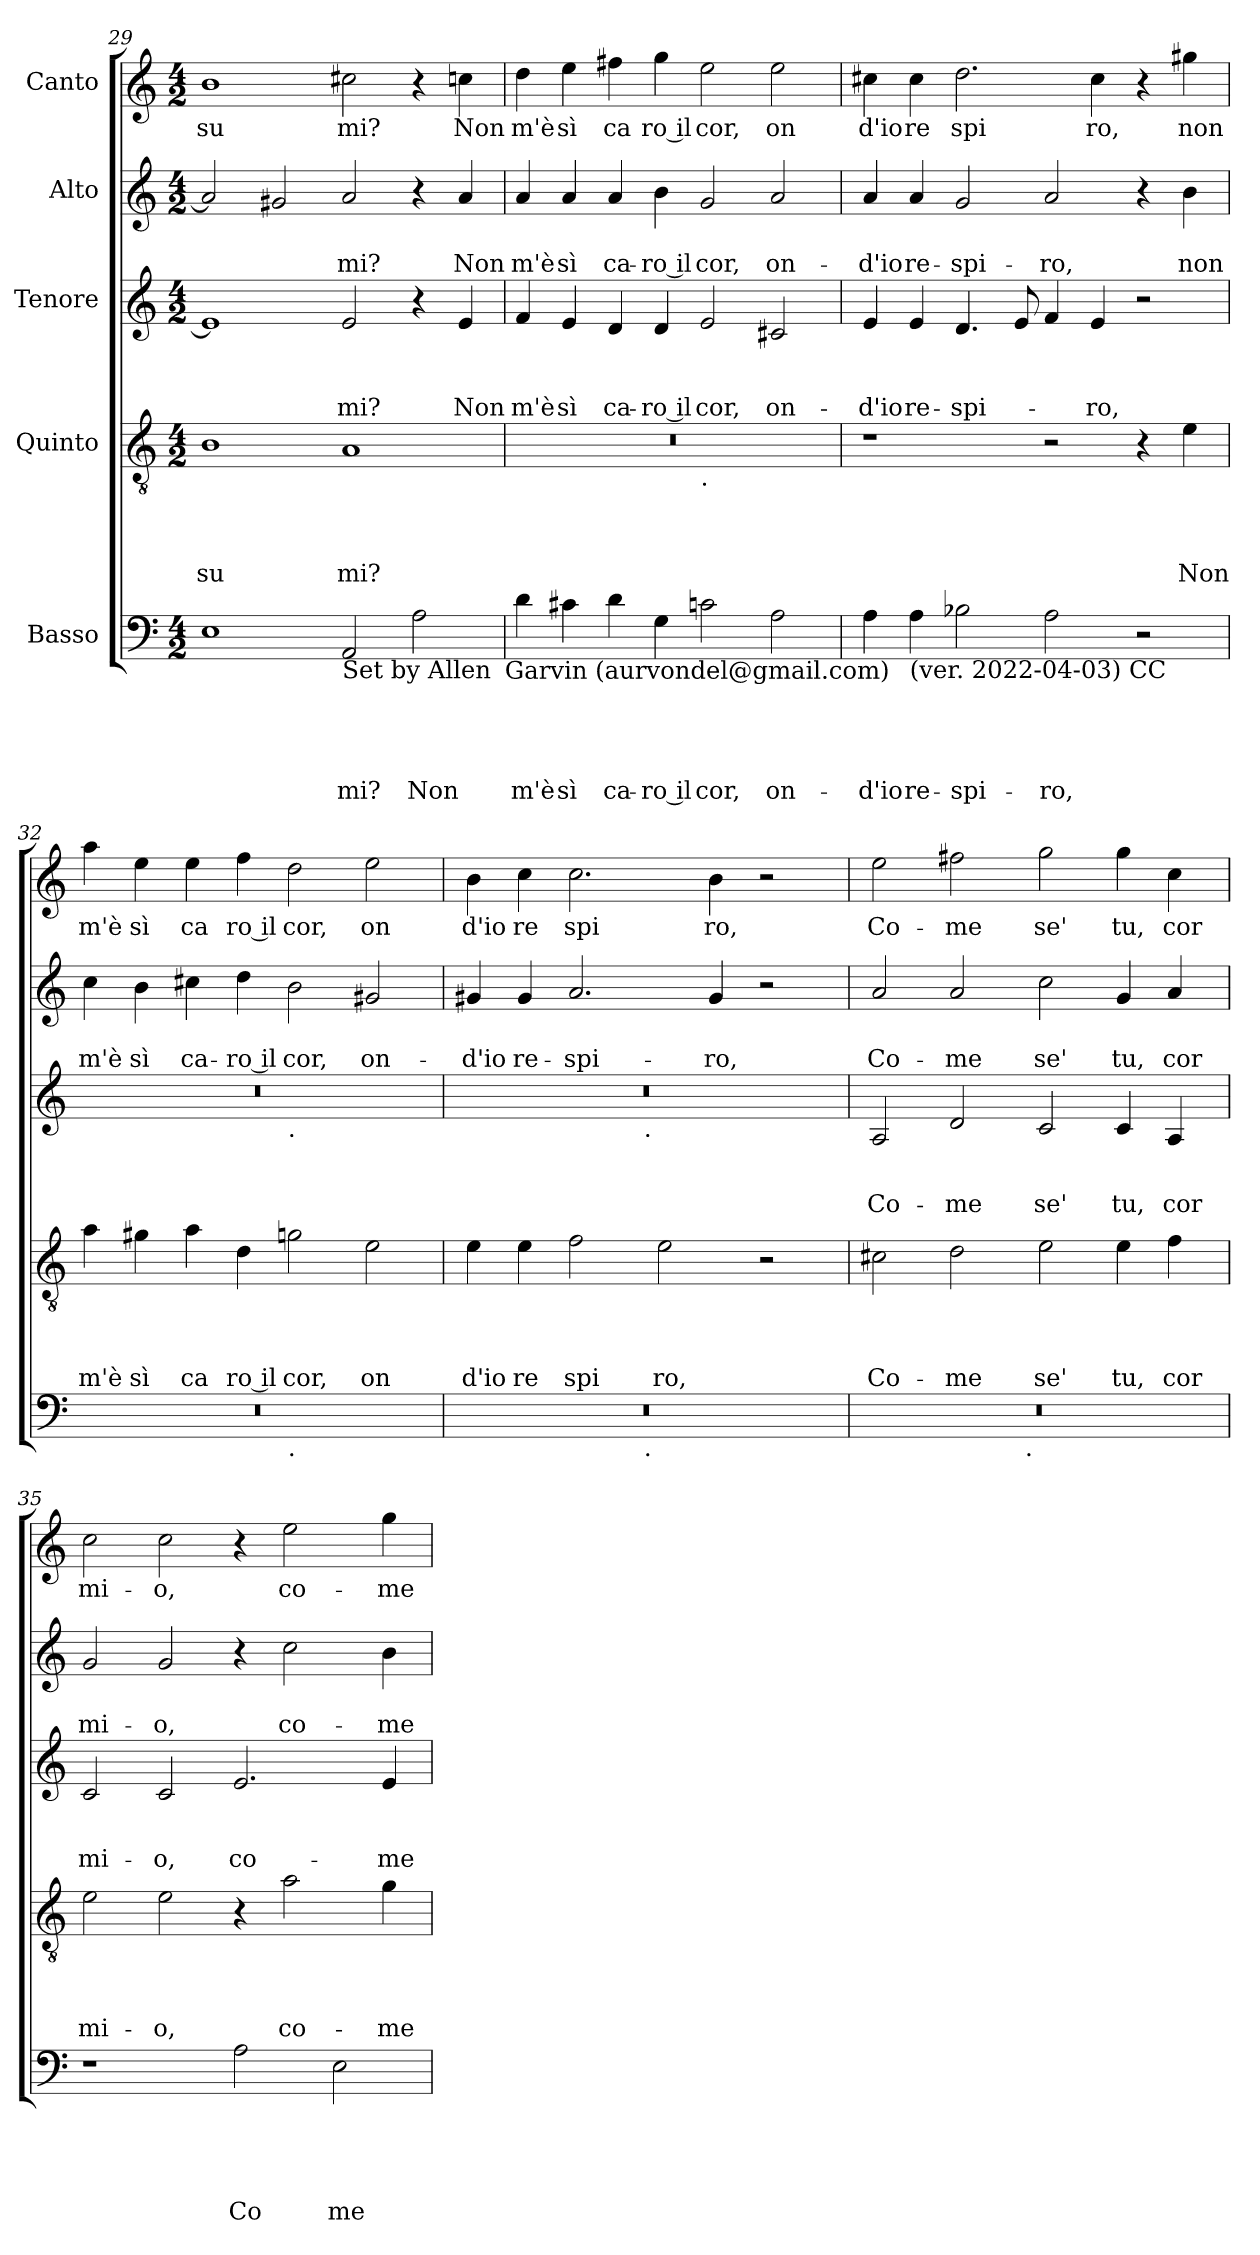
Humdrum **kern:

**kern	**text	**text	**text	**text	**text	**kern	**text	**text	**text	**text	**kern	**text	**text	**text	**kern	**text	**text	**kern	**text
*part5	*part5	*part5	*part5	*part5	*part5	*part4	*part4	*part4	*part4	*part4	*part3	*part3	*part3	*part3	*part2	*part2	*part2	*part1	*part1
*staff5	*staff5	*staff5	*staff5	*staff5	*staff5	*staff4	*staff4	*staff4	*staff4	*staff4	*staff3	*staff3	*staff3	*staff3	*staff2	*staff2	*staff2	*staff1	*staff1
*I"Basso	*	*	*	*	*	*I"Quinto	*	*	*	*	*I"Tenore	*	*	*	*I"Alto	*	*	*I"Canto	*
*clefF4	*	*	*	*	*	*clefGv2	*	*	*	*	*clefG2	*	*	*	*clefG2	*	*	*clefG2	*
*k[]	*	*	*	*	*	*k[]	*	*	*	*	*k[]	*	*	*	*k[]	*	*	*k[]	*
*C:	*	*	*	*	*	*C:	*	*	*	*	*C:	*	*	*	*C:	*	*	*C:	*
*M4/2	*	*	*	*	*	*M4/2	*	*	*	*	*M4/2	*	*	*	*M4/2	*	*	*M4/2	*
=29	=29	=29	=29	=29	=29	=29	=29	=29	=29	=29	=29	=29	=29	=29	=29	=29	=29	=29	=29
!	!	!	!	!	!	!	!	!	!	!LO:LY:b	!	!	!	!	!	!	!	!	!LO:LY:b
1E	.	.	.	.	.	1B	.	.	.	su	1e]	.	.	.	2a/]	.	.	1b	su
.	.	.	.	.	.	.	.	.	.	.	.	.	.	.	2g#X/	.	.	.	.
!LO:TX:b:t=Set by Allen	!	!	!	!	!	!	!	!	!	!	!	!	!	!	!	!	!	!	!
!	!	!	!	!	!LO:LY:b	!	!	!	!	!LO:LY:b	!	!	!	!LO:LY:b	!	!	!LO:LY:b	!	!LO:LY:b
2AA/	.	.	.	.	mi?	1A	.	.	.	mi?	2e/	.	.	-mi?	2a/	.	-mi?	2cc#X\	mi?
!	!	!	!	!	!LO:LY:b	!	!	!	!	!	!	!	!	!	!	!	!	!	!
2A\	.	.	.	.	Non	.	.	.	.	.	4r	.	.	.	4r	.	.	4r	.
!	!	!	!	!	!	!	!	!	!	!	!	!	!	!LO:LY:b	!	!	!LO:LY:b	!	!LO:LY:b
.	.	.	.	.	.	.	.	.	.	.	4e/	.	.	Non	4a/	.	Non	4ccn\	Non
!LO:TX:b:t=Garvin (aurvondel@gmail.com)	!	!	!	!	!	!	!	!	!	!	!	!	!	!	!	!	!	!	!
=30	=30	=30	=30	=30	=30	=30	=30	=30	=30	=30	=30	=30	=30	=30	=30	=30	=30	=30	=30
!	!	!	!	!	!LO:LY:b	!	!	!	!	!	!	!	!	!LO:LY:b	!	!	!LO:LY:b	!	!LO:LY:b
*	*	*	*	*	*	*^	*	*	*	*	*	*	*	*	*	*	*	*	*
4d\	.	.	.	.	m'è	0r	1ryy	.	.	.	.	4f/	.	.	m'è	4a/	.	m'è	4dd\	m'è
!	!	!	!	!	!LO:LY:b	!	!	!	!	!	!	!	!	!	!LO:LY:b	!	!	!LO:LY:b	!	!LO:LY:b
4c#X\	.	.	.	.	sì	.	.	.	.	.	.	4e/	.	.	sì	4a/	.	sì	4ee\	sì
!	!	!	!	!	!LO:LY:b	!	!	!	!	!	!	!	!	!	!LO:LY:b	!	!	!LO:LY:b	!	!LO:LY:b
4d\	.	.	.	.	ca-	.	.	.	.	.	.	4d/	.	.	ca-	4a/	.	ca-	4ff#X\	ca
!	!	!	!	!	!LO:LY:b:rj	!	!	!	!	!	!	!	!	!	!LO:LY:b:rj	!	!	!LO:LY:b:rj	!	!LO:LY:b:rj
4G\	.	.	.	.	-ro il	.	.	.	.	.	.	4d/	.	.	-ro il	4b\	.	-ro il	4gg\	ro il
!	!	!	!	!	!	!	!LO:TX:b:t=.	!	!	!	!	!	!	!	!	!	!	!	!	!
!	!	!	!	!	!LO:LY:b	!	!	!	!	!	!	!	!	!	!LO:LY:b	!	!	!LO:LY:b	!	!LO:LY:b
2cn\	.	.	.	.	cor,	.	1ryy	.	.	.	.	2e/	.	.	cor,	2g/	.	cor,	2ee\	cor,
!	!	!	!	!	!LO:LY:b	!	!	!	!	!	!	!	!	!	!LO:LY:b	!	!	!LO:LY:b	!	!LO:LY:b
2A\	.	.	.	.	on-	.	.	.	.	.	.	2c#X/	.	.	on-	2a/	.	on-	2ee\	on
=31	=31	=31	=31	=31	=31	=31	=31	=31	=31	=31	=31	=31	=31	=31	=31	=31	=31	=31	=31	=31
!	!	!	!	!	!LO:LY:b	!	!	!	!	!	!	!	!	!	!LO:LY:b	!	!	!LO:LY:b	!	!LO:LY:b
*	*	*	*	*	*	*v	*v	*	*	*	*	*	*	*	*	*	*	*	*	*
4A\	.	.	.	.	-d'io	1r	.	.	.	.	4e/	.	.	-d'io	4a/	.	-d'io	4cc#X\	d'io
!LO:TX:b:t=(ver. 2022-04-03) CC	!	!	!	!	!	!	!	!	!	!	!	!	!	!	!	!	!	!	!
!	!	!	!	!	!LO:LY:b	!	!	!	!	!	!	!	!	!LO:LY:b	!	!	!LO:LY:b	!	!LO:LY:b
4A\	.	.	.	.	re-	.	.	.	.	.	4e/	.	.	re-	4a/	.	re-	4cc#\	re
!	!	!	!	!	!LO:LY:b	!	!	!	!	!	!	!	!	!LO:LY:b	!	!	!LO:LY:b	!	!LO:LY:b
2B-X\	.	.	.	.	-spi-	.	.	.	.	.	4.d/	.	.	-spi-	2g/	.	-spi-	2.dd\	spi
.	.	.	.	.	.	.	.	.	.	.	8e/	.	.	.	.	.	.	.	.
!	!	!	!	!	!LO:LY:b	!	!	!	!	!	!	!	!	!	!	!	!LO:LY:b	!	!
2A\	.	.	.	.	-ro,	2r	.	.	.	.	4f/	.	.	.	2a/	.	-ro,	.	.
!	!	!	!	!	!	!	!	!	!	!	!	!	!	!LO:LY:b	!	!	!	!	!LO:LY:b
.	.	.	.	.	.	.	.	.	.	.	4e/	.	.	-ro,	.	.	.	4cc#\	ro,
2r	.	.	.	.	.	4r	.	.	.	.	2r	.	.	.	4r	.	.	4r	.
!	!	!	!	!	!	!	!	!	!	!LO:LY:b	!	!	!	!	!	!	!LO:LY:b	!	!LO:LY:b
.	.	.	.	.	.	4e\	.	.	.	Non	.	.	.	.	4b\	.	non	4gg#X\	non
=32	=32	=32	=32	=32	=32	=32	=32	=32	=32	=32	=32	=32	=32	=32	=32	=32	=32	=32	=32
!	!	!	!	!	!	!	!	!	!	!LO:LY:b	!	!	!	!	!	!	!LO:LY:b	!	!LO:LY:b
*^	*	*	*	*	*	*	*	*	*	*	*^	*	*	*	*	*	*	*	*
0r	1ryy	.	.	.	.	.	4a\	.	.	.	m'è	0r	1ryy	.	.	.	4cc\	.	m'è	4aa\	m'è
!	!	!	!	!	!	!	!	!	!	!	!LO:LY:b	!	!	!	!	!	!	!	!LO:LY:b	!	!LO:LY:b
.	.	.	.	.	.	.	4g#X\	.	.	.	sì	.	.	.	.	.	4b\	.	sì	4ee\	sì
!	!	!	!	!	!	!	!	!	!	!	!LO:LY:b	!	!	!	!	!	!	!	!LO:LY:b	!	!LO:LY:b
.	.	.	.	.	.	.	4a\	.	.	.	ca	.	.	.	.	.	4cc#X\	.	ca-	4ee\	ca
!	!	!	!	!	!	!	!	!	!	!	!LO:LY:b:rj	!	!	!	!	!	!	!	!LO:LY:b:rj	!	!LO:LY:b:rj
.	.	.	.	.	.	.	4d\	.	.	.	ro il	.	.	.	.	.	(<4dd\	.	-ro il	4ff\	ro il
!	!	!	!	!	!	!	!	!	!	!	!	!	!LO:TX:b:t=.	!	!	!	!	!	!	!	!
!	!LO:TX:b:t=.	!	!	!	!	!	!	!	!	!	!	!	!	!	!	!	!	!	!	!	!
!	!	!	!	!	!	!	!	!	!	!	!LO:LY:b	!	!	!	!	!	!	!	!LO:LY:b	!	!LO:LY:b
.	1ryy	.	.	.	.	.	2gn\	.	.	.	cor,	.	1ryy	.	.	.	(2b\	.	cor,	2dd\	cor,
!	!	!	!	!	!	!	!	!	!	!	!LO:LY:b	!	!	!	!	!	!	!	!LO:LY:b	!	!LO:LY:b
.	.	.	.	.	.	.	2e\	.	.	.	on	.	.	.	.	.	2g#X/	.	on-	2ee\	on
=33	=33	=33	=33	=33	=33	=33	=33	=33	=33	=33	=33	=33	=33	=33	=33	=33	=33	=33	=33	=33	=33
!	!	!	!	!	!	!	!	!	!	!	!LO:LY:b	!	!	!	!	!	!	!	!LO:LY:b	!	!LO:LY:b
0r	2ryy	.	.	.	.	.	4e\	.	.	.	d'io	0r	2ryy	.	.	.	4g#X/	.	-d'io	4b\	d'io
!	!	!	!	!	!	!	!	!	!	!	!LO:LY:b	!	!	!	!	!	!	!	!LO:LY:b	!	!LO:LY:b
.	.	.	.	.	.	.	4e\	.	.	.	re	.	.	.	.	.	4g#/	.	re-	4cc\	re
!	!	!	!	!	!	!	!	!	!	!	!LO:LY:b	!	!	!	!	!	!	!	!LO:LY:b	!	!LO:LY:b
.	4...ryy	.	.	.	.	.	2f\	.	.	.	spi	.	4...ryy	.	.	.	2.a/	.	-spi-	2.cc\	spi
!	!	!	!	!	!	!	!	!	!	!	!	!	!LO:TX:b:t=.	!	!	!	!	!	!	!	!
!	!LO:TX:b:t=.	!	!	!	!	!	!	!	!	!	!	!	!	!	!	!	!	!	!	!	!
.	1ryy	.	.	.	.	.	.	.	.	.	.	.	1ryy	.	.	.	.	.	.	.	.
!	!	!	!	!	!	!	!	!	!	!	!LO:LY:b	!	!	!	!	!	!	!	!	!	!
.	.	.	.	.	.	.	2e\	.	.	.	ro,	.	.	.	.	.	.	.	.	.	.
!	!	!	!	!	!	!	!	!	!	!	!	!	!	!	!	!	!	!	!LO:LY:b	!	!LO:LY:b
.	.	.	.	.	.	.	.	.	.	.	.	.	.	.	.	.	4g#/	.	-ro,	4b\	ro,
.	.	.	.	.	.	.	2r	.	.	.	.	.	.	.	.	.	2r	.	.	2r	.
.	32ryy	.	.	.	.	.	.	.	.	.	.	.	32ryy	.	.	.	.	.	.	.	.
!!LO:PB:g=z
=34	=34	=34	=34	=34	=34	=34	=34	=34	=34	=34	=34	=34	=34	=34	=34	=34	=34	=34	=34	=34	=34
!	!	!	!	!	!	!	!	!	!	!	!LO:LY:b	!	!	!	!	!LO:LY:b	!	!	!LO:LY:b	!	!LO:LY:b
*	*	*	*	*	*	*	*	*	*	*	*	*v	*v	*	*	*	*	*	*	*	*
0r	2ryy	.	.	.	.	.	2c#X\	.	.	.	Co-	2A/	.	.	Co-	2a/	.	Co-	2ee\	Co-
!	!	!	!	!	!	!	!	!	!	!	!LO:LY:b	!	!	!	!LO:LY:b	!	!	!LO:LY:b	!	!LO:LY:b
.	4...ryy	.	.	.	.	.	2d\	.	.	.	-me	2d/	.	.	-me	2a/	.	-me	2ff#X\	-me
!	!LO:TX:b:t=.	!	!	!	!	!	!	!	!	!	!	!	!	!	!	!	!	!	!	!
.	1ryy	.	.	.	.	.	.	.	.	.	.	.	.	.	.	.	.	.	.	.
!	!	!	!	!	!	!	!	!	!	!	!LO:LY:b	!	!	!	!LO:LY:b	!	!	!LO:LY:b	!	!LO:LY:b
.	.	.	.	.	.	.	2e\	.	.	.	se'	2c/	.	.	se'	2cc\	.	se'	2gg\	se'
!	!	!	!	!	!	!	!	!	!	!	!LO:LY:b	!	!	!	!LO:LY:b	!	!	!LO:LY:b	!	!LO:LY:b
.	.	.	.	.	.	.	4e\	.	.	.	tu,	4c/	.	.	tu,	4g/	.	tu,	4gg\	tu,
!	!	!	!	!	!	!	!	!	!	!	!LO:LY:b	!	!	!	!LO:LY:b	!	!	!LO:LY:b	!	!LO:LY:b
.	.	.	.	.	.	.	4f\	.	.	.	cor	4A/	.	.	cor	4a/	.	cor	4cc\	cor
.	32ryy	.	.	.	.	.	.	.	.	.	.	.	.	.	.	.	.	.	.	.
=35	=35	=35	=35	=35	=35	=35	=35	=35	=35	=35	=35	=35	=35	=35	=35	=35	=35	=35	=35	=35
!	!	!	!	!	!	!	!	!	!	!	!LO:LY:b	!	!	!	!LO:LY:b	!	!	!LO:LY:b	!	!LO:LY:b
*v	*v	*	*	*	*	*	*	*	*	*	*	*	*	*	*	*	*	*	*	*
1r	.	.	.	.	.	2e\	.	.	.	mi-	2c/	.	.	mi-	2g/	.	mi-	2cc\	mi-
!	!	!	!	!	!	!	!	!	!	!LO:LY:b	!	!	!	!LO:LY:b	!	!	!LO:LY:b	!	!LO:LY:b
.	.	.	.	.	.	2e\	.	.	.	-o,	2c/	.	.	-o,	2g/	.	-o,	2cc\	-o,
!	!	!	!	!	!LO:LY:b	!	!	!	!	!	!	!	!	!LO:LY:b	!	!	!	!	!
2A\	.	.	.	.	Co	4r	.	.	.	.	2.e/	.	.	co-	4r	.	.	4r	.
!	!	!	!	!	!	!	!	!	!	!LO:LY:b	!	!	!	!	!	!	!LO:LY:b	!	!LO:LY:b
.	.	.	.	.	.	2a\	.	.	.	co-	.	.	.	.	2cc\	.	co-	2ee\	co-
!	!	!	!	!	!LO:LY:b	!	!	!	!	!	!	!	!	!	!	!	!	!	!
2E\	.	.	.	.	me	.	.	.	.	.	.	.	.	.	.	.	.	.	.
!	!	!	!	!	!	!	!	!	!	!LO:LY:b	!	!	!	!LO:LY:b	!	!	!LO:LY:b	!	!LO:LY:b
.	.	.	.	.	.	4g\	.	.	.	-me	4e/	.	.	-me	4b\	.	-me	4gg\	-me
=	=	=	=	=	=	=	=	=	=	=	=	=	=	=	=	=	=	=	=
*-	*-	*-	*-	*-	*-	*-	*-	*-	*-	*-	*-	*-	*-	*-	*-	*-	*-	*-	*-
